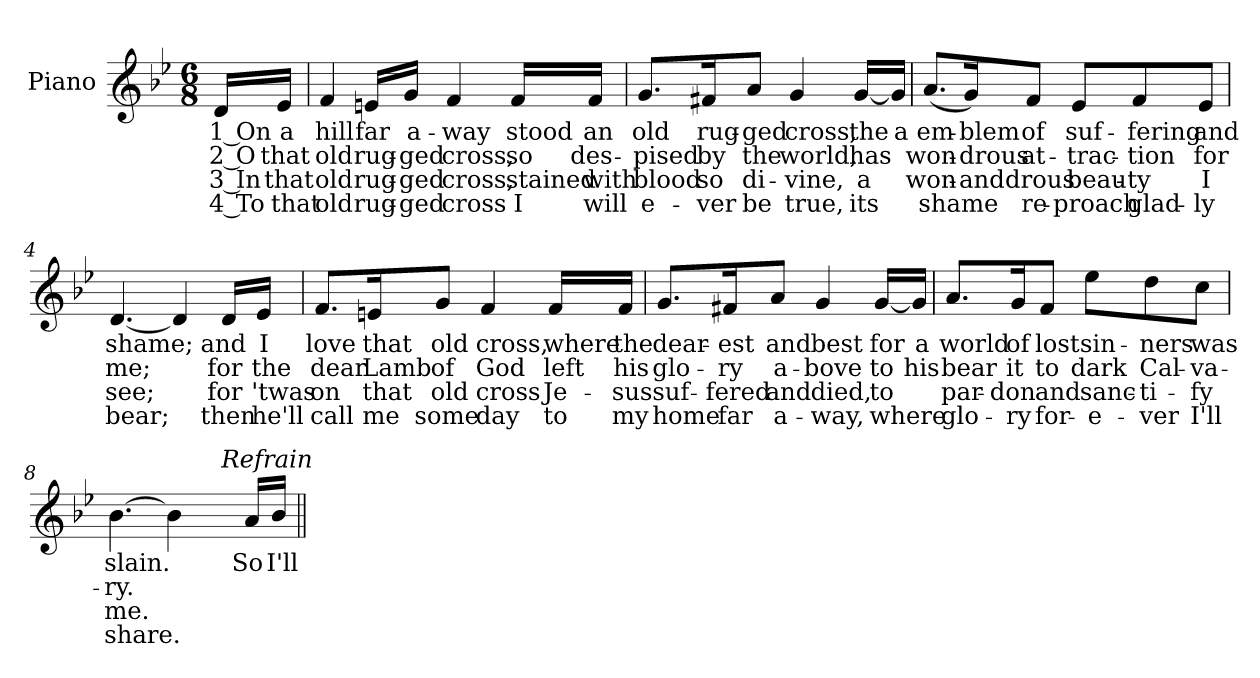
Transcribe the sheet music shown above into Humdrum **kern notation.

**kern	**text	**text	**text	**text
*part1	*part1	*part1	*part1	*part1
*staff1	*staff1	*staff1	*staff1	*staff1
*I"Piano	*	*	*	*
*I'Pno.	*	*	*	*
!!LO:PB:g=z
*clefG2	*	*	*	*
*k[b-e-]	*	*	*	*
*B-:	*	*	*	*
*M6/8	*	*	*	*
=	=	=	=	=
!	!LO:LY:b:color=#000000	!LO:LY:b:color=#000000	!LO:LY:b:color=#000000	!LO:LY:b:color=#000000
16di/LL	1 On	2 O	3 In	4 To
!	!LO:LY:b:color=#000000	!LO:LY:b:color=#000000	!LO:LY:b:color=#000000	!LO:LY:b:color=#000000
16e-i/JJ	a	that	that	that
=1	=1	=1	=1	=1
!	!LO:LY:b:color=#000000	!LO:LY:b:color=#000000	!LO:LY:b:color=#000000	!LO:LY:b:color=#000000
4fi/	hill	old	old	old
!	!LO:LY:b:color=#000000	!LO:LY:b:color=#000000	!LO:LY:b:color=#000000	!LO:LY:b:color=#000000
16eni/LL	far	rug-	rug-	-rug-
!	!LO:LY:b:color=#000000	!LO:LY:b:color=#000000	!LO:LY:b:color=#000000	!LO:LY:b:color=#000000
16gi/JJ	a-	-ged	-ged	ged
!	!LO:LY:b:color=#000000	!LO:LY:b:color=#000000	!LO:LY:b:color=#000000	!LO:LY:b:color=#000000
4fi/	-way	cross,	cross,	cross
!	!LO:LY:b:color=#000000	!LO:LY:b:color=#000000	!LO:LY:b:color=#000000	!LO:LY:b:color=#000000
16fi/LL	stood	so	stained	I
!	!LO:LY:b:color=#000000	!LO:LY:b:color=#000000	!LO:LY:b:color=#000000	!LO:LY:b:color=#000000
16fi/JJ	an	des-	with	will
=2	=2	=2	=2	=2
!	!LO:LY:b:color=#000000	!LO:LY:b:color=#000000	!LO:LY:b:color=#000000	!LO:LY:b:color=#000000
8.gi/L	old	-pised	blood	e-
!	!LO:LY:b:color=#000000	!LO:LY:b:color=#000000	!LO:LY:b:color=#000000	!LO:LY:b:color=#000000
16f#Xi/K	rug-	by	-so	ver
!	!LO:LY:b:color=#000000	!LO:LY:b:color=#000000	!LO:LY:b:color=#000000	!LO:LY:b:color=#000000
8ai/J	-ged	the	di-	-be
!	!LO:LY:b:color=#000000	!LO:LY:b:color=#000000	!LO:LY:b:color=#000000	!LO:LY:b:color=#000000
4gi/	cross,	world,	vine,	true,
!	!LO:LY:b:color=#000000	!LO:LY:b:color=#000000	!LO:LY:b:color=#000000	!LO:LY:b:color=#000000
[16gi/LL	the	has	a	its
!	!LO:LY:b:color=#000000	!	!	!
16gi/JJ]	a	.	.	.
!!LO:LB:g=z
=3	=3	=3	=3	=3
!	!LO:LY:b:color=#000000	!LO:LY:b:color=#000000	!LO:LY:b:color=#000000	!LO:LY:b:color=#000000
(8.ai/L	em-	won-	won-	-shame
!	!LO:LY:b:color=#000000	!LO:LY:b:color=#000000	!LO:LY:b:color=#000000	!
16gi/K)	-blem	-drous	and	.
!	!LO:LY:b:color=#000000	!LO:LY:b:color=#000000	!LO:LY:b:color=#000000	!LO:LY:b:color=#000000
8fi/J	of	at-	drous	re-
!	!LO:LY:b:color=#000000	!LO:LY:b:color=#000000	!LO:LY:b:color=#000000	!LO:LY:b:color=#000000
8e-i/L	suf-	-trac-	-beau-	-proach
!	!LO:LY:b:color=#000000	!LO:LY:b:color=#000000	!LO:LY:b:color=#000000	!LO:LY:b:color=#000000
8fi/	-fering	-tion	ty	glad-
!	!LO:LY:b:color=#000000	!LO:LY:b:color=#000000	!LO:LY:b:color=#000000	!LO:LY:b:color=#000000
8e-i/J	and	for	-I	ly
=4	=4	=4	=4	=4
!	!LO:LY:b:color=#000000	!LO:LY:b:color=#000000	!LO:LY:b:color=#000000	!LO:LY:b:color=#000000
[4.di/	shame;	me;	see;	bear;
4di/]	.	.	.	.
!	!LO:LY:b:color=#000000	!LO:LY:b:color=#000000	!LO:LY:b:color=#000000	!LO:LY:b:color=#000000
16di/LL	and	for	for	then
!	!LO:LY:b:color=#000000	!LO:LY:b:color=#000000	!LO:LY:b:color=#000000	!LO:LY:b:color=#000000
16e-i/JJ	I	the	'twas	he'll
!!LO:LB:g=z
=5	=5	=5	=5	=5
!	!LO:LY:b:color=#000000	!LO:LY:b:color=#000000	!LO:LY:b:color=#000000	!LO:LY:b:color=#000000
8.fi/L	love	dear	on	call
!	!LO:LY:b:color=#000000	!LO:LY:b:color=#000000	!LO:LY:b:color=#000000	!LO:LY:b:color=#000000
16eni/K	that	Lamb	that	me
!	!LO:LY:b:color=#000000	!LO:LY:b:color=#000000	!LO:LY:b:color=#000000	!LO:LY:b:color=#000000
8gi/J	old	of	old	some
!	!LO:LY:b:color=#000000	!LO:LY:b:color=#000000	!LO:LY:b:color=#000000	!LO:LY:b:color=#000000
4fi/	cross,	God	cross	day
!	!LO:LY:b:color=#000000	!LO:LY:b:color=#000000	!LO:LY:b:color=#000000	!LO:LY:b:color=#000000
16fi/LL	where	left	Je-	-to
!	!LO:LY:b:color=#000000	!LO:LY:b:color=#000000	!LO:LY:b:color=#000000	!LO:LY:b:color=#000000
16fi/JJ	the	his	sus	my
=6	=6	=6	=6	=6
!	!LO:LY:b:color=#000000	!LO:LY:b:color=#000000	!LO:LY:b:color=#000000	!LO:LY:b:color=#000000
8.gi/L	dear-	glo-	suf-	-home
!	!LO:LY:b:color=#000000	!LO:LY:b:color=#000000	!LO:LY:b:color=#000000	!LO:LY:b:color=#000000
16f#Xi/K	-est	-ry	fered	far
!	!LO:LY:b:color=#000000	!LO:LY:b:color=#000000	!LO:LY:b:color=#000000	!LO:LY:b:color=#000000
8ai/J	and	a-	and	a-
!	!LO:LY:b:color=#000000	!LO:LY:b:color=#000000	!LO:LY:b:color=#000000	!LO:LY:b:color=#000000
4gi/	best	-bove	-died,	way,
!	!LO:LY:b:color=#000000	!LO:LY:b:color=#000000	!LO:LY:b:color=#000000	!LO:LY:b:color=#000000
[16gi/LL	for	to	to	where
!	!LO:LY:b:color=#000000	!LO:LY:b:color=#000000	!	!
16gi/JJ]	a	his	.	.
!!LO:LB:g=z
=7	=7	=7	=7	=7
!	!LO:LY:b:color=#000000	!LO:LY:b:color=#000000	!LO:LY:b:color=#000000	!LO:LY:b:color=#000000
8.ai/L	world	bear	par-	-glo-
!	!LO:LY:b:color=#000000	!LO:LY:b:color=#000000	!LO:LY:b:color=#000000	!LO:LY:b:color=#000000
16gi/K	of	it	-don	ry
!	!LO:LY:b:color=#000000	!LO:LY:b:color=#000000	!LO:LY:b:color=#000000	!LO:LY:b:color=#000000
8fi/J	lost	to	and	for-
!	!LO:LY:b:color=#000000	!LO:LY:b:color=#000000	!LO:LY:b:color=#000000	!LO:LY:b:color=#000000
8ee-i\L	sin-	dark	-sanc-	-e-
!	!LO:LY:b:color=#000000	!LO:LY:b:color=#000000	!LO:LY:b:color=#000000	!LO:LY:b:color=#000000
8ddi\	-ners	Cal-	-ti-	-ver
!	!LO:LY:b:color=#000000	!LO:LY:b:color=#000000	!LO:LY:b:color=#000000	!LO:LY:b:color=#000000
8cci\J	was	-va-	fy	I'll
=8	=8	=8	=8	=8
!	!LO:LY:b:color=#000000	!LO:LY:b:color=#000000	!LO:LY:b:color=#000000	!LO:LY:b:color=#000000
*^	*	*	*	*
[4.b-i\	2ryy	slain.	-ry.	me.	share.
4b-i\]	.	.	.	.	.
.	32ryy	.	.	.	.
.	64ryy	.	.	.	.
.	256ryy	.	.	.	.
!	!LO:TX:a:i:t=Refrain	!	!	!	!
.	8ryy	.	.	.	.
!	!	!LO:LY:b:color=#000000	!	!	!
16ai/LL	.	So	.	.	.
.	16ryy	.	.	.	.
!	!	!LO:LY:b:color=#000000	!	!	!
16b-i/JJ	.	I'll	.	.	.
.	128.ryy	.	.	.	.
*v	*v	*	*	*	*
=||	=||	=||	=||	=||
*-	*-	*-	*-	*-
